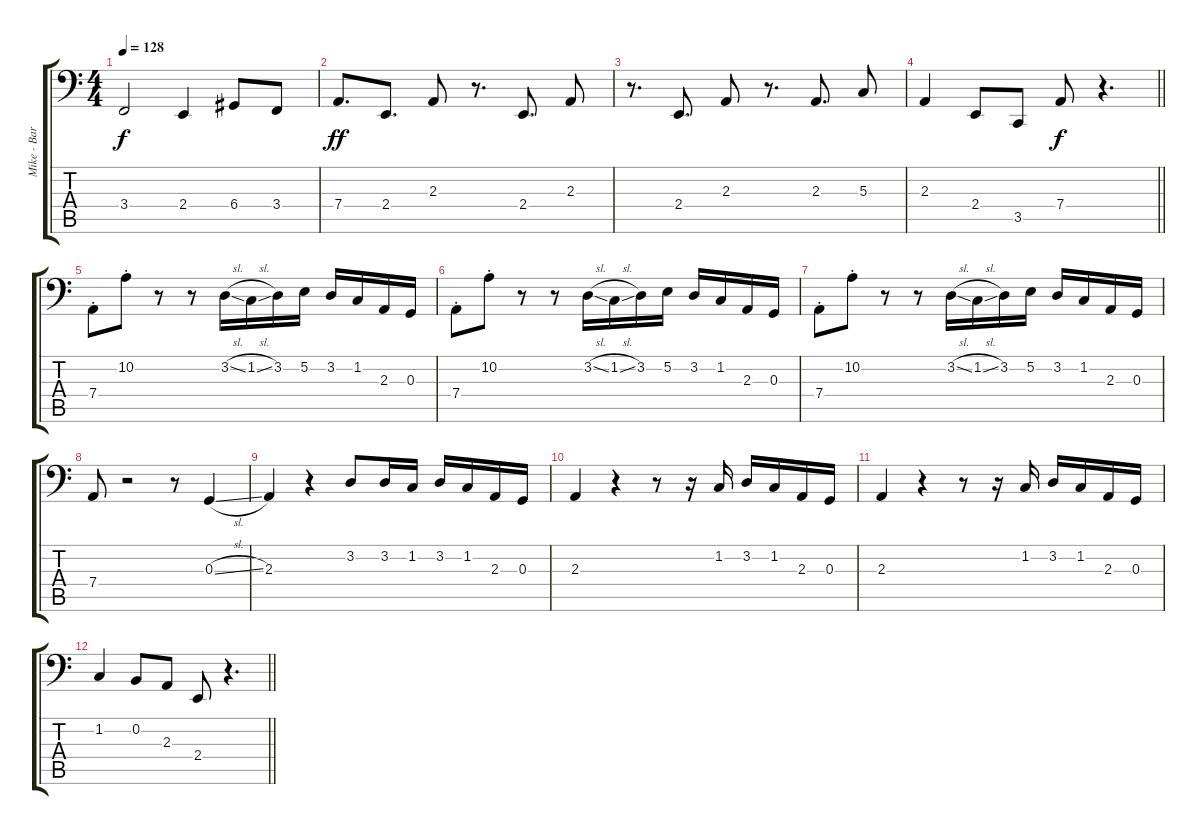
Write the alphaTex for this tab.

\track ("Mike - Bari" "Mike - Bar") {instrument baritonesax}
\staff {score tabs}
\tuning (E3 B2 G2 D2 A1 E1) {hide}
\ts (4 4)
\tempo 128
\clef f4
\ks c
3.4.2{dy f} 2.4.4 6.4.8 3.4.8 |
7.4.8{d dy ff} 2.4.8{d} 2.3.8 r.8{d} 2.4.8{d} 2.3.8 |
r.8{d} 2.4.8{d} 2.3.8 r.8{d} 2.3.8{d} 5.3.8 |
\barLineRight lightlight
2.3.4 2.4.8 3.5.8 7.4.8{dy f} r.4{d} |
7.4{st}.8 10.2{st}.8 r.8 r.8 3.2{sl}.16 1.2{sl}.16 3.2.16 5.2.16 3.2.16 1.2.16 2.3.16 0.3.16 |
7.4{st}.8 10.2{st}.8 r.8 r.8 3.2{sl}.16 1.2{sl}.16 3.2.16 5.2.16 3.2.16 1.2.16 2.3.16 0.3.16 |
7.4{st}.8 10.2{st}.8 r.8 r.8 3.2{sl}.16 1.2{sl}.16 3.2.16 5.2.16 3.2.16 1.2.16 2.3.16 0.3.16 |
7.4.8 r.2 r.8 0.3{sl}.4 |
2.3.4 r.4 3.2.8 3.2.16 1.2.16 3.2.16 1.2.16 2.3.16 0.3.16 |
2.3.4 r.4 r.8 r.16 1.2.16 3.2.16 1.2.16 2.3.16 0.3.16 |
2.3.4 r.4 r.8 r.16 1.2.16 3.2.16 1.2.16 2.3.16 0.3.16 |
\barLineRight lightlight
1.2.4 0.2.8 2.3.8 2.4.8 r.4{d}
